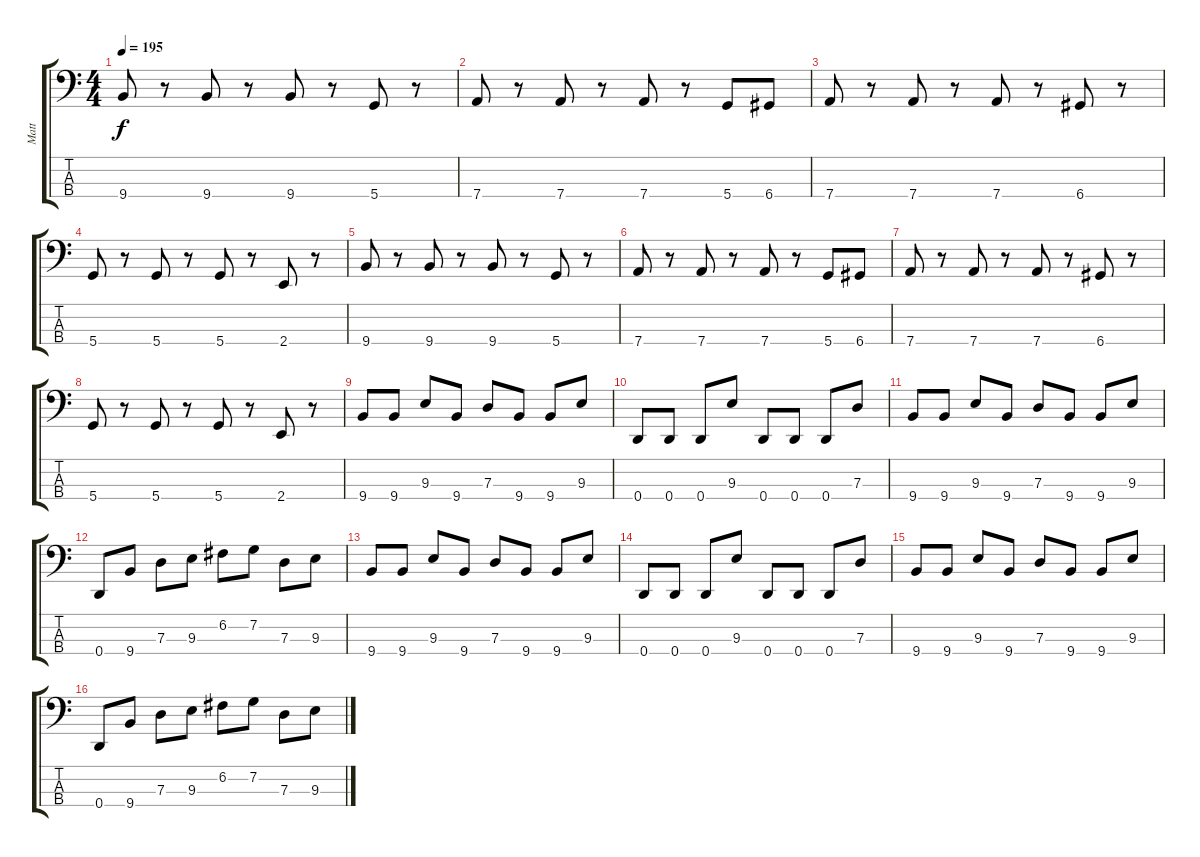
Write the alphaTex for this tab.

\track ("Matt" "Matt") {instrument electricbassfinger}
\staff {score tabs}
\tuning (F2 C2 G1 D1) {hide}
\ts (4 4)
\tempo 195
\clef f4
\ks c
9.4.8{dy f} r.8 9.4.8 r.8 9.4.8 r.8 5.4.8 r.8 |
7.4.8 r.8 7.4.8 r.8 7.4.8 r.8 5.4.8 6.4.8 |
7.4.8 r.8 7.4.8 r.8 7.4.8 r.8 6.4.8 r.8 |
5.4.8 r.8 5.4.8 r.8 5.4.8 r.8 2.4.8 r.8 |
9.4.8 r.8 9.4.8 r.8 9.4.8 r.8 5.4.8 r.8 |
7.4.8 r.8 7.4.8 r.8 7.4.8 r.8 5.4.8 6.4.8 |
7.4.8 r.8 7.4.8 r.8 7.4.8 r.8 6.4.8 r.8 |
5.4.8 r.8 5.4.8 r.8 5.4.8 r.8 2.4.8 r.8 |
9.4.8 9.4.8 9.3.8 9.4.8 7.3.8 9.4.8 9.4.8 9.3.8 |
0.4.8 0.4.8 0.4.8 9.3.8 0.4.8 0.4.8 0.4.8 7.3.8 |
9.4.8 9.4.8 9.3.8 9.4.8 7.3.8 9.4.8 9.4.8 9.3.8 |
0.4.8 9.4.8 7.3.8 9.3.8 6.2.8 7.2.8 7.3.8 9.3.8 |
9.4.8 9.4.8 9.3.8 9.4.8 7.3.8 9.4.8 9.4.8 9.3.8 |
0.4.8 0.4.8 0.4.8 9.3.8 0.4.8 0.4.8 0.4.8 7.3.8 |
9.4.8 9.4.8 9.3.8 9.4.8 7.3.8 9.4.8 9.4.8 9.3.8 |
0.4.8 9.4.8 7.3.8 9.3.8 6.2.8 7.2.8 7.3.8 9.3.8
